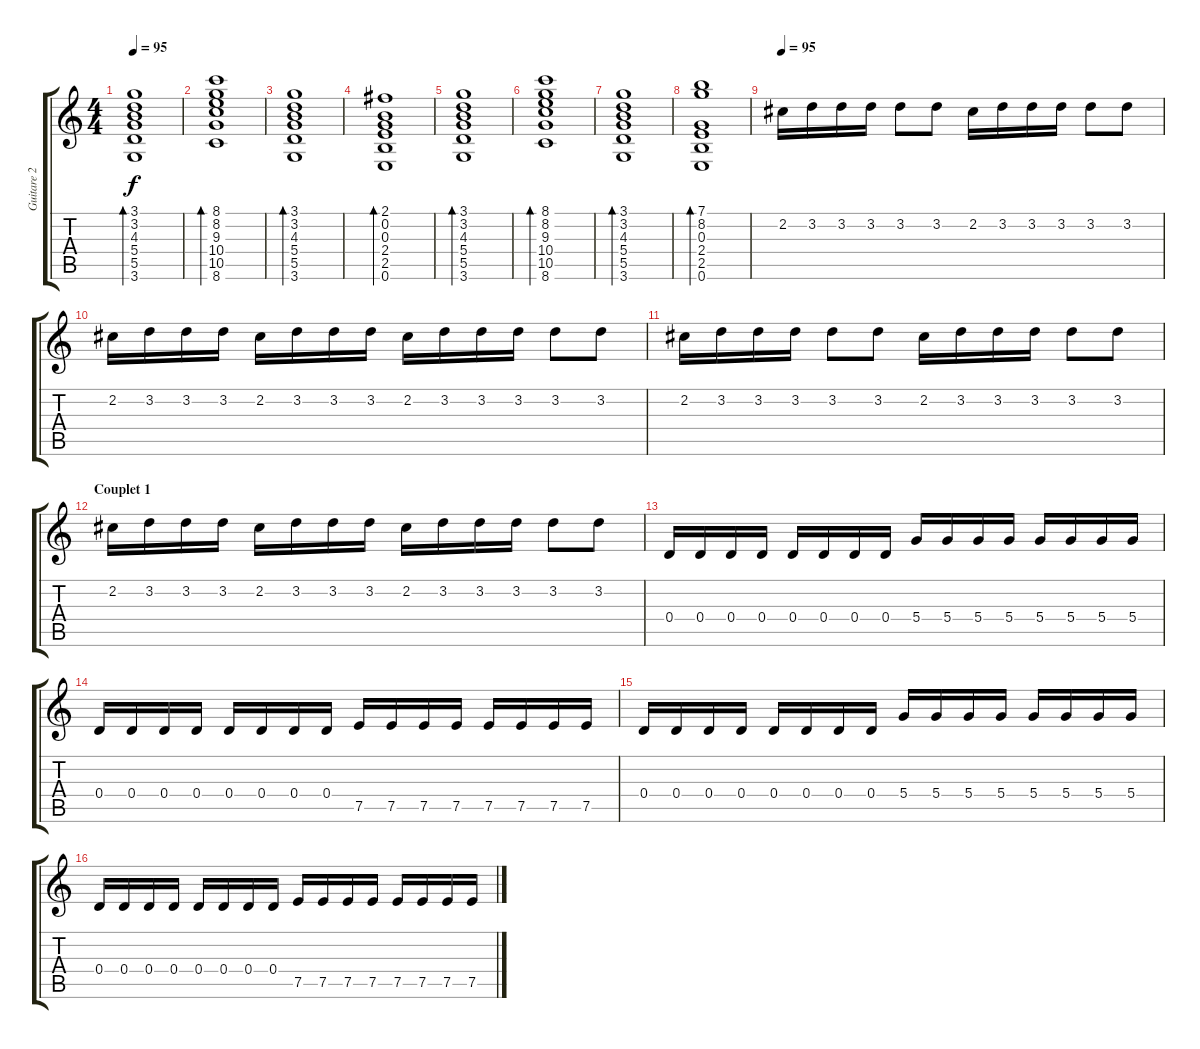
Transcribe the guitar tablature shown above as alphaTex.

\track ("Guitare 2" "Guitare 2") {instrument electricguitarclean}
\staff {score tabs}
\tuning (E4 B3 G3 D3 A2 E2) {hide}
\ts (4 4)
\tempo 95
\tempo 70
\tempo 95
\clef g2
\ks c
(3.1 3.2 4.3 5.4 5.5 3.6).1{bd 480 dy f instrument electricguitarclean} |
(8.1 8.2 9.3 10.4 10.5 8.6).1{bd 480} |
(3.1 3.2 4.3 5.4 5.5 3.6).1{bd 480} |
(2.1 0.2 0.3 2.4 2.5 0.6).1{bd 480} |
(3.1 3.2 4.3 5.4 5.5 3.6).1{bd 480} |
(8.1 8.2 9.3 10.4 10.5 8.6).1{bd 480} |
(3.1 3.2 4.3 5.4 5.5 3.6).1{bd 480} |
(7.1 8.2 0.3 2.4 2.5 0.6).1{bd 480} |
\tempo 95
2.2.16 3.2.16 3.2.16 3.2.16 3.2.8 3.2.8 2.2.16 3.2.16 3.2.16 3.2.16 3.2.8 3.2.8 |
2.2.16 3.2.16 3.2.16 3.2.16 2.2.16 3.2.16 3.2.16 3.2.16 2.2.16 3.2.16 3.2.16 3.2.16 3.2.8 3.2.8 |
2.2.16 3.2.16 3.2.16 3.2.16 3.2.8 3.2.8 2.2.16 3.2.16 3.2.16 3.2.16 3.2.8 3.2.8 |
\section ("" "Couplet 1")
2.2.16 3.2.16 3.2.16 3.2.16 2.2.16 3.2.16 3.2.16 3.2.16 2.2.16 3.2.16 3.2.16 3.2.16 3.2.8 3.2.8 |
0.4.16 0.4.16 0.4.16 0.4.16 0.4.16 0.4.16 0.4.16 0.4.16 5.4.16 5.4.16 5.4.16 5.4.16 5.4.16 5.4.16 5.4.16 5.4.16 |
0.4.16 0.4.16 0.4.16 0.4.16 0.4.16 0.4.16 0.4.16 0.4.16 7.5.16 7.5.16 7.5.16 7.5.16 7.5.16 7.5.16 7.5.16 7.5.16 |
0.4.16 0.4.16 0.4.16 0.4.16 0.4.16 0.4.16 0.4.16 0.4.16 5.4.16 5.4.16 5.4.16 5.4.16 5.4.16 5.4.16 5.4.16 5.4.16 |
0.4.16 0.4.16 0.4.16 0.4.16 0.4.16 0.4.16 0.4.16 0.4.16 7.5.16 7.5.16 7.5.16 7.5.16 7.5.16 7.5.16 7.5.16 7.5.16
